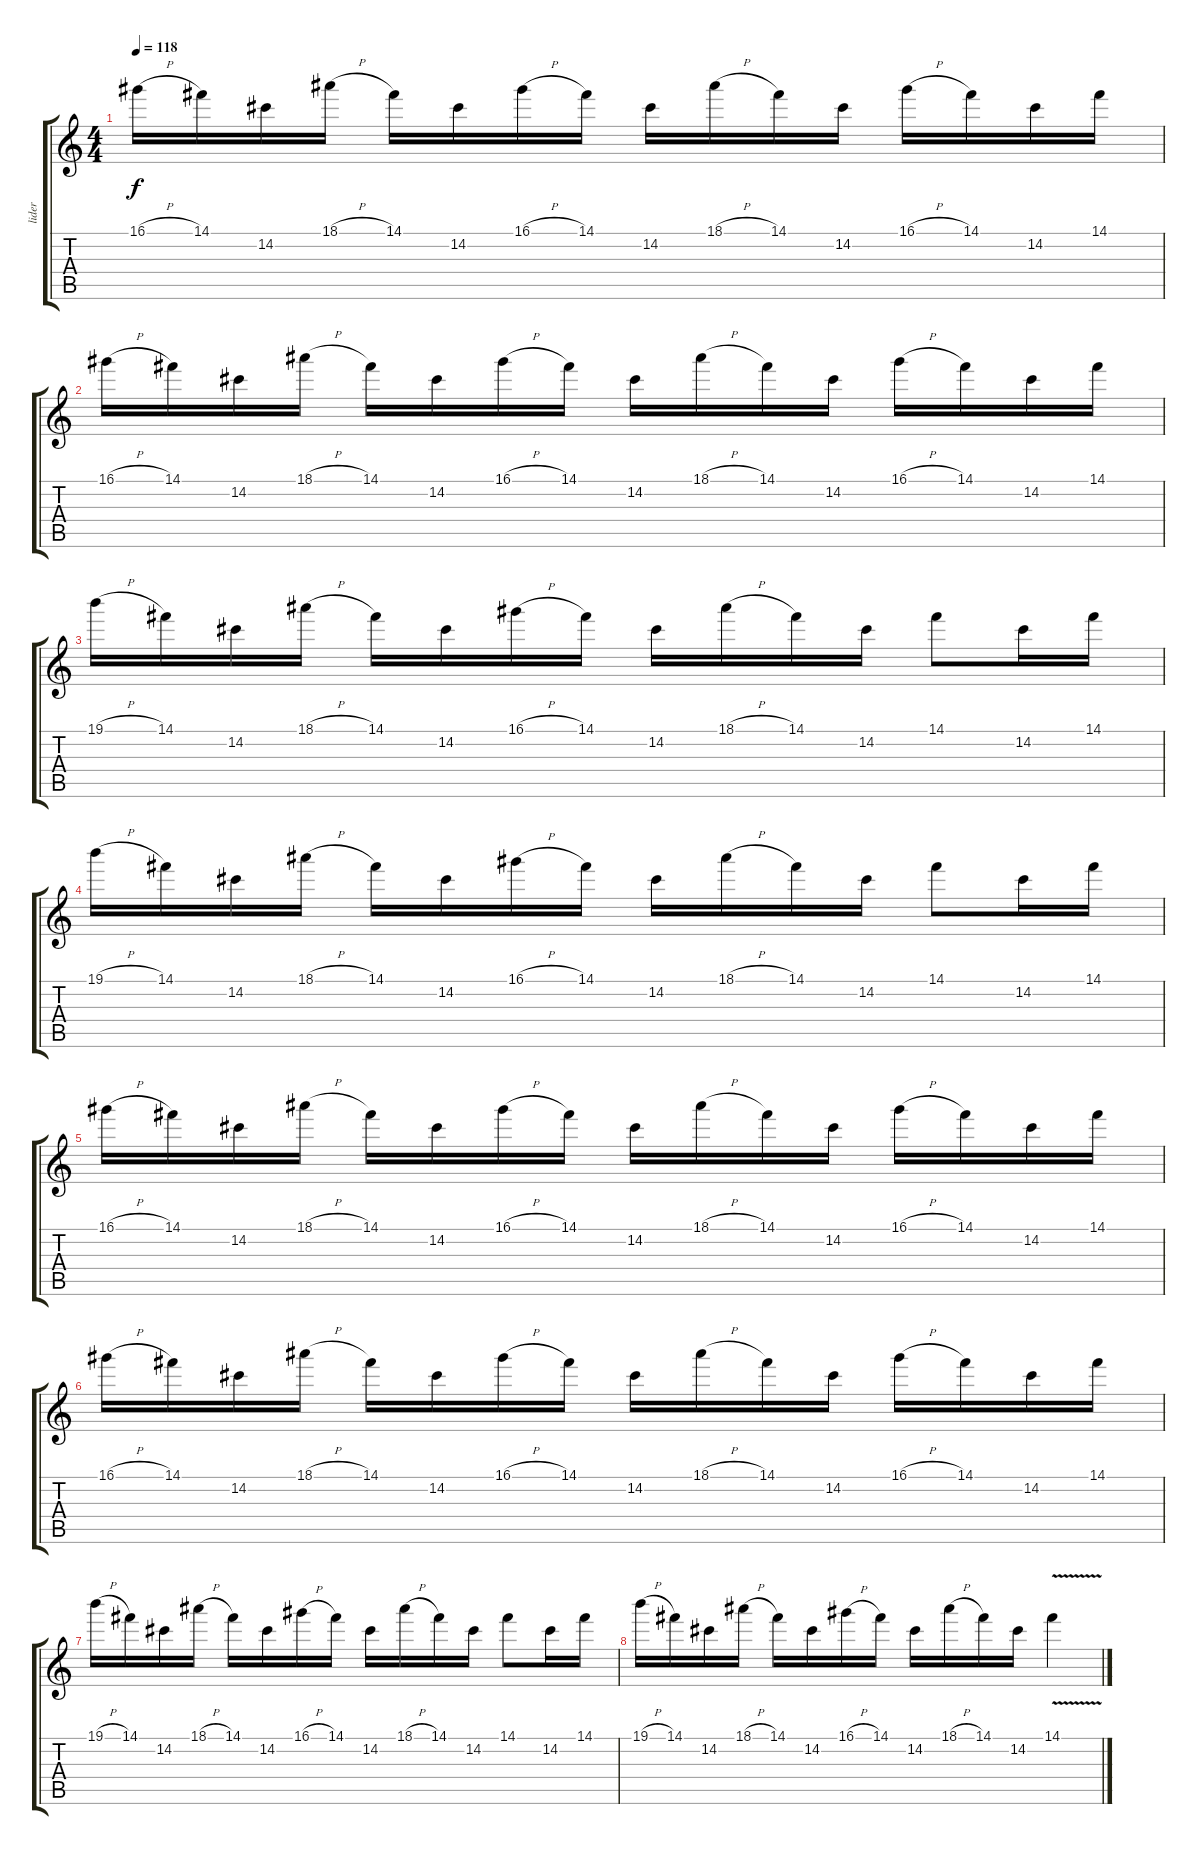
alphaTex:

\track ("lider" "lider") {instrument distortionguitar}
\staff {score tabs}
\tuning (E4 B3 G3 D3 A2 E2) {hide}
\ts (4 4)
\tempo 118
\clef g2
\ks c
16.1{h}.16{dy f} 14.1.16 14.2.16 18.1{h}.16 14.1.16 14.2.16 16.1{h}.16 14.1.16 14.2.16 18.1{h}.16 14.1.16 14.2.16 16.1{h}.16 14.1.16 14.2.16 14.1.16 |
16.1{h}.16 14.1.16 14.2.16 18.1{h}.16 14.1.16 14.2.16 16.1{h}.16 14.1.16 14.2.16 18.1{h}.16 14.1.16 14.2.16 16.1{h}.16 14.1.16 14.2.16 14.1.16 |
19.1{h}.16 14.1.16 14.2.16 18.1{h}.16 14.1.16 14.2.16 16.1{h}.16 14.1.16 14.2.16 18.1{h}.16 14.1.16 14.2.16 14.1.8 14.2.16 14.1.16 |
19.1{h}.16 14.1.16 14.2.16 18.1{h}.16 14.1.16 14.2.16 16.1{h}.16 14.1.16 14.2.16 18.1{h}.16 14.1.16 14.2.16 14.1.8 14.2.16 14.1.16 |
16.1{h}.16 14.1.16 14.2.16 18.1{h}.16 14.1.16 14.2.16 16.1{h}.16 14.1.16 14.2.16 18.1{h}.16 14.1.16 14.2.16 16.1{h}.16 14.1.16 14.2.16 14.1.16 |
16.1{h}.16 14.1.16 14.2.16 18.1{h}.16 14.1.16 14.2.16 16.1{h}.16 14.1.16 14.2.16 18.1{h}.16 14.1.16 14.2.16 16.1{h}.16 14.1.16 14.2.16 14.1.16 |
19.1{h}.16 14.1.16 14.2.16 18.1{h}.16 14.1.16 14.2.16 16.1{h}.16 14.1.16 14.2.16 18.1{h}.16 14.1.16 14.2.16 14.1.8 14.2.16 14.1.16 |
19.1{h}.16 14.1.16 14.2.16 18.1{h}.16 14.1.16 14.2.16 16.1{h}.16 14.1.16 14.2.16 18.1{h}.16 14.1.16 14.2.16 14.1{v}.4
